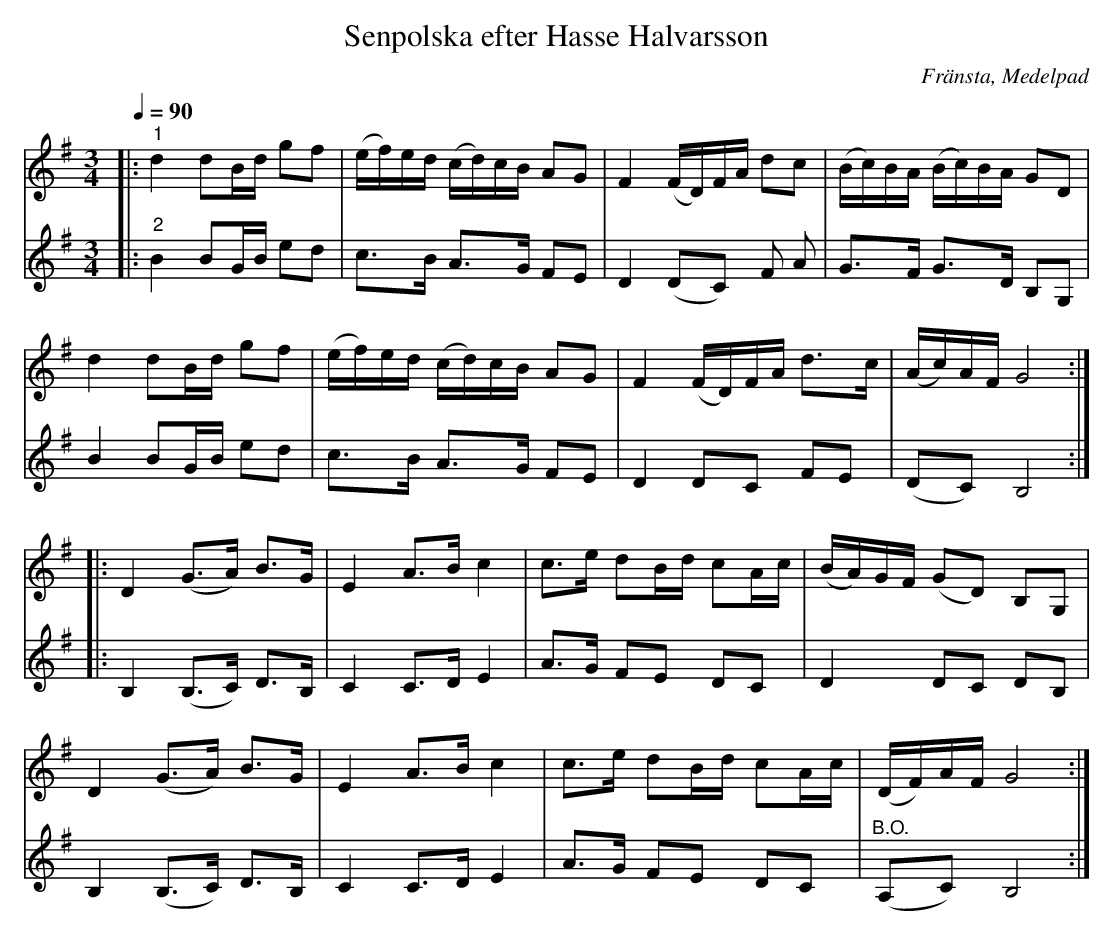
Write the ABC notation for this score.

X:1
T:Senpolska efter Hasse Halvarsson
O:Fränsta, Medelpad
L:1/8
Q:1/4=90
M:3/4
K:G
V:1
|:"^1" d2 dB/d/ gf | (e/f/)e/d/ (c/d/)c/B/ AG | F2 (F/D/)F/A/ dc | (B/c/)B/A/ (B/c/)B/A/ GD |
d2 dB/d/ gf | (e/f/)e/d/ (c/d/)c/B/ AG | F2 (F/D/)F/A/ d>c | (A/c/)A/F/ G4 :|
|: D2 (G>A) B>G | E2 A>B c2 | c>e dB/d/ cA/c/ | (B/A/)G/F/ (GD) B,G, |
D2 (G>A) B>G | E2 A>B c2 | c>e dB/d/ cA/c/ | (D/F/)A/F/ G4 :|
V:2
|:"^2" B2 BG/B/ ed | c>B A>G FE | D2 (DC) F A | G>F G>D B,G, | B2 BG/B/ ed | c>B A>G FE |
D2 DC FE | (DC) B,4 :: B,2 (B,>C) D>B, | C2 C>D E2 | A>G FE DC | D2 DC DB, | B,2 (B,>C) D>B, |
C2 C>D E2 | A>G FE DC | "^B.O." (A,C) B,4 :|
